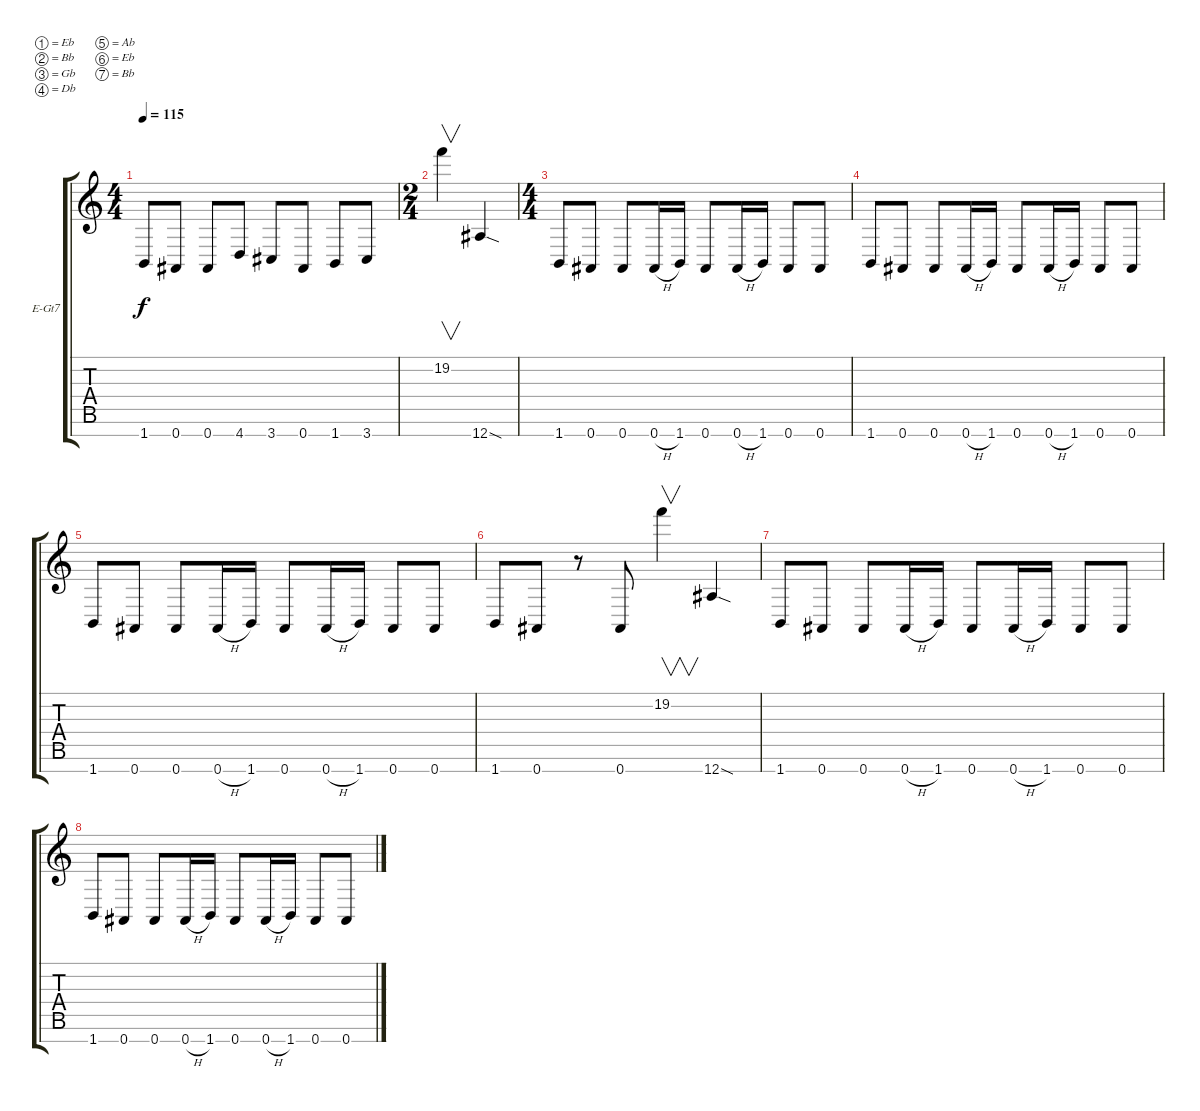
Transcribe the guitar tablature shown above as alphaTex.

\bracketExtendMode groupsimilarinstruments
\firstSystemTrackNameOrientation horizontal
\otherSystemsTrackNameOrientation horizontal
\track ("Gravy" "E-Gt7") {instrument overdrivenguitar}
\staff {score tabs}
\tuning (Eb4 Bb3 Gb3 Db3 Ab2 Eb2 Bb1)
\ts (4 4)
\tempo 115
\clef g2
\ks c
1.7.8{dy f} 0.7.8 0.7.8 4.7.8 3.7.8 0.7.8 1.7.8 3.7.8 |
\ts (2 4)
\beaming (8 2 2)
19.2.4{v} 12.7{sod}.4 |
\ts (4 4)
\beaming (8 2 2 2 2)
1.7.8 0.7.8 0.7.8 0.7{h}.16 1.7.16 0.7.8 0.7{h}.16 1.7.16 0.7.8 0.7.8 |
1.7.8 0.7.8 0.7.8 0.7{h}.16 1.7.16 0.7.8 0.7{h}.16 1.7.16 0.7.8 0.7.8 |
1.7.8 0.7.8 0.7.8 0.7{h}.16 1.7.16 0.7.8 0.7{h}.16 1.7.16 0.7.8 0.7.8 |
1.7.8 0.7.8 r.8 0.7.8 19.2.4{v} 12.7{sod}.4 |
1.7.8 0.7.8 0.7.8 0.7{h}.16 1.7.16 0.7.8 0.7{h}.16 1.7.16 0.7.8 0.7.8 |
1.7.8 0.7.8 0.7.8 0.7{h}.16 1.7.16 0.7.8 0.7{h}.16 1.7.16 0.7.8 0.7.8
